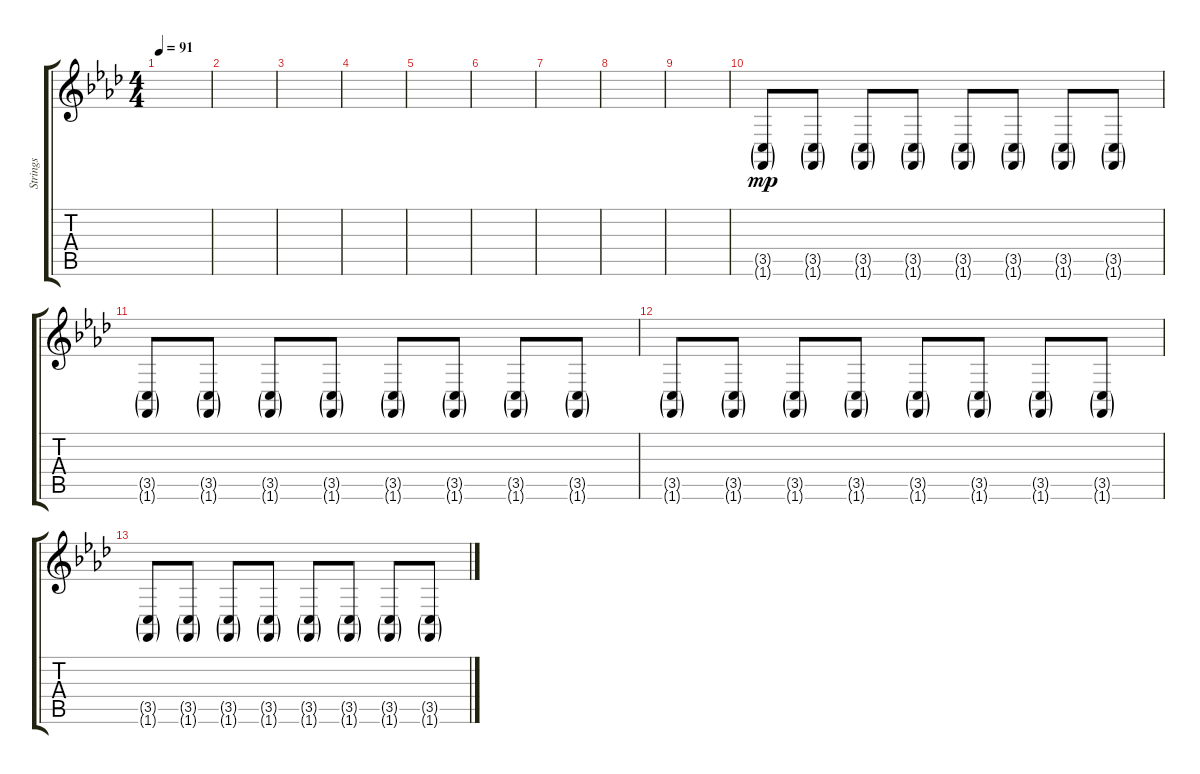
\track ("Strings" "Strings") {instrument stringensemble1}
\staff {score tabs}
\tuning (E4 B3 G3 D3 A2 E2) {hide}
\ts (4 4)
\tempo 91
\clef g2
\ks fminor
|
|
|
|
|
|
|
|
|
(3.5{g} 1.6{g}).8{dy mp volume 0 instrument pad3polysynth} (3.5{g} 1.6{g}).8 (3.5{g} 1.6{g}).8 (3.5{g} 1.6{g}).8 (3.5{g} 1.6{g}).8 (3.5{g} 1.6{g}).8 (3.5{g} 1.6{g}).8 (3.5{g} 1.6{g}).8 |
(3.5{g} 1.6{g}).8 (3.5{g} 1.6{g}).8 (3.5{g} 1.6{g}).8 (3.5{g} 1.6{g}).8 (3.5{g} 1.6{g}).8 (3.5{g} 1.6{g}).8 (3.5{g} 1.6{g}).8 (3.5{g} 1.6{g}).8 |
(3.5{g} 1.6{g}).8 (3.5{g} 1.6{g}).8 (3.5{g} 1.6{g}).8 (3.5{g} 1.6{g}).8 (3.5{g} 1.6{g}).8 (3.5{g} 1.6{g}).8 (3.5{g} 1.6{g}).8 (3.5{g} 1.6{g}).8 |
(3.5{g} 1.6{g}).8 (3.5{g} 1.6{g}).8 (3.5{g} 1.6{g}).8 (3.5{g} 1.6{g}).8 (3.5{g} 1.6{g}).8 (3.5{g} 1.6{g}).8 (3.5{g} 1.6{g}).8 (3.5{g} 1.6{g}).8
